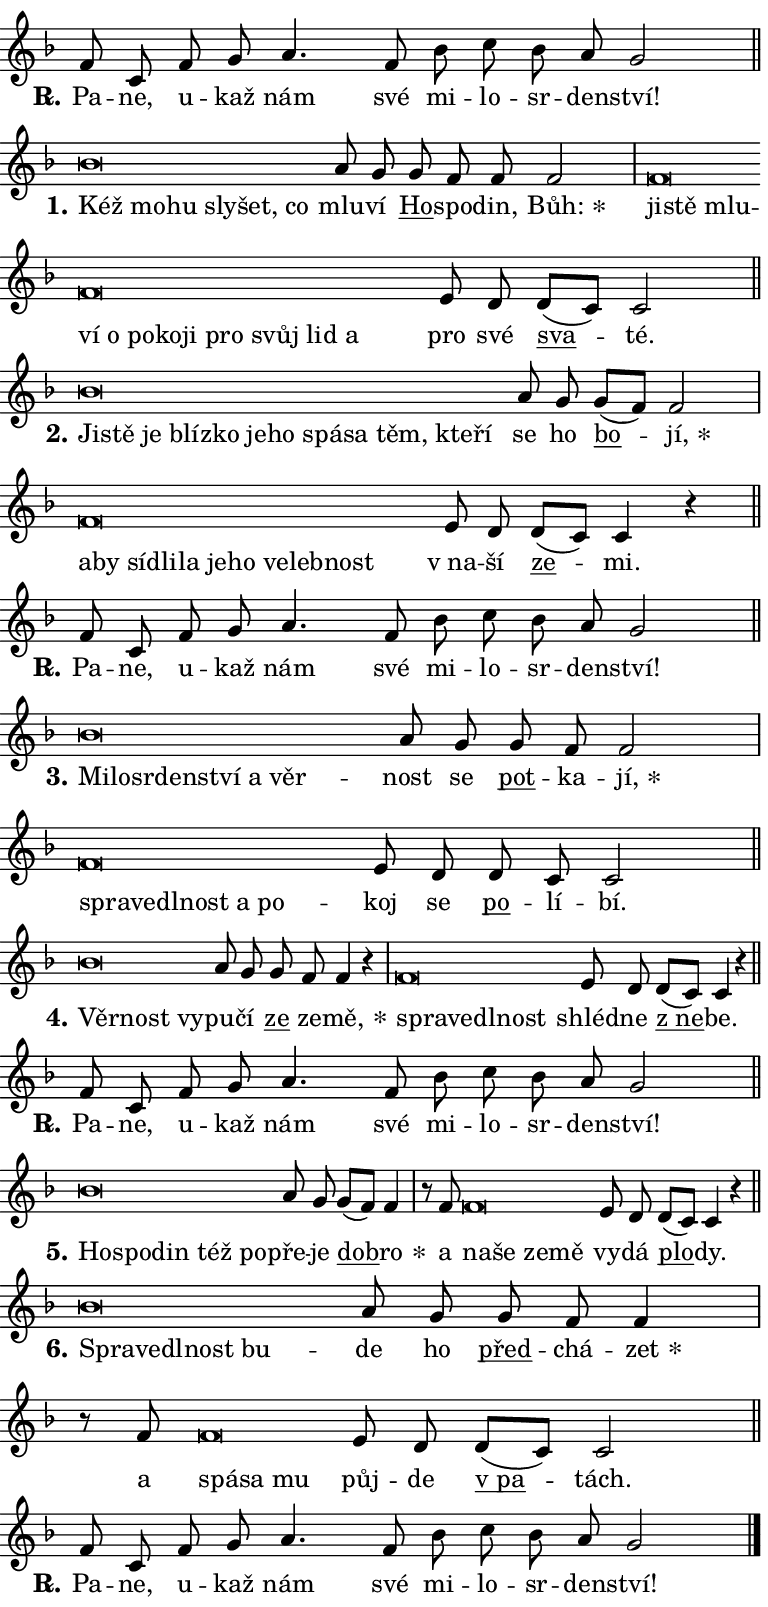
\version "2.24.0"
\header { tagline = "" }
\paper {
  indent = 0\cm
  top-margin = 0\cm
  right-margin = 0.13\cm % to fit lyric hyphens
  bottom-margin = 0\cm
  left-margin = 0\cm
  paper-width = 13\cm
  page-breaking = #ly:one-page-breaking
  system-system-spacing.basic-distance = #11
  score-system-spacing.basic-distance = #11
  ragged-last = ##f
}


%% Author: Thomas Morley
%% https://lists.gnu.org/archive/html/lilypond-user/2020-05/msg00002.html
#(define (line-position grob)
"Returns position of @var[grob} in current system:
   @code{'start}, if at first time-step
   @code{'end}, if at last time-step
   @code{'middle} otherwise
"
  (let* ((col (ly:item-get-column grob))
         (ln (ly:grob-object col 'left-neighbor))
         (rn (ly:grob-object col 'right-neighbor))
         (col-to-check-left (if (ly:grob? ln) ln col))
         (col-to-check-right (if (ly:grob? rn) rn col))
         (break-dir-left
           (and
             (ly:grob-property col-to-check-left 'non-musical #f)
             (ly:item-break-dir col-to-check-left)))
         (break-dir-right
           (and
             (ly:grob-property col-to-check-right 'non-musical #f)
             (ly:item-break-dir col-to-check-right))))
        (cond ((eqv? 1 break-dir-left) 'start)
              ((eqv? -1 break-dir-right) 'end)
              (else 'middle))))

#(define (tranparent-at-line-position vctor)
  (lambda (grob)
  "Relying on @code{line-position} select the relevant enry from @var{vctor}.
Used to determine transparency,"
    (case (line-position grob)
      ((end) (not (vector-ref vctor 0)))
      ((middle) (not (vector-ref vctor 1)))
      ((start) (not (vector-ref vctor 2))))))

noteHeadBreakVisibility =
#(define-music-function (break-visibility)(vector?)
"Makes @code{NoteHead}s transparent relying on @var{break-visibility}"
#{
  \override NoteHead.transparent =
    #(tranparent-at-line-position break-visibility)
#})

#(define delete-ledgers-for-transparent-note-heads
  (lambda (grob)
    "Reads whether a @code{NoteHead} is transparent.
If so this @code{NoteHead} is removed from @code{'note-heads} from
@var{grob}, which is supposed to be @code{LedgerLineSpanner}.
As a result ledgers are not printed for this @code{NoteHead}"
    (let* ((nhds-array (ly:grob-object grob 'note-heads))
           (nhds-list
             (if (ly:grob-array? nhds-array)
                 (ly:grob-array->list nhds-array)
                 '()))
           ;; Relies on the transparent-property being done before
           ;; Staff.LedgerLineSpanner.after-line-breaking is executed.
           ;; This is fragile ...
           (to-keep
             (remove
               (lambda (nhd)
                 (ly:grob-property nhd 'transparent #f))
               nhds-list)))
      ;; TODO find a better method to iterate over grob-arrays, similiar
      ;; to filter/remove etc for lists
      ;; For now rebuilt from scratch
      (set! (ly:grob-object grob 'note-heads)  '())
      (for-each
        (lambda (nhd)
          (ly:pointer-group-interface::add-grob grob 'note-heads nhd))
        to-keep))))

squashNotes = {
  \override NoteHead.X-extent = #'(-0.2 . 0.2)
  \override NoteHead.Y-extent = #'(-0.75 . 0)
  \override NoteHead.stencil =
    #(lambda (grob)
       (let ((pos (ly:grob-property grob 'staff-position)))
         (begin
           (if (< pos -7) (display "ERROR: Lower brevis then expected\n") (display ""))
           (if (<= pos -6) ly:text-interface::print ly:note-head::print))))
}
unSquashNotes = {
  \revert NoteHead.X-extent
  \revert NoteHead.Y-extent
  \revert NoteHead.stencil
}

hideNotes = \noteHeadBreakVisibility #begin-of-line-visible
unHideNotes = \noteHeadBreakVisibility #all-visible

% work-around for resetting accidentals
% https://lilypond.org/doc/v2.23/Documentation/notation/displaying-rhythms#unmetered-music
cadenzaMeasure = {
  \cadenzaOff
  \partial 1024 s1024
  \cadenzaOn
}

#(define-markup-command (accent layout props text) (markup?)
  "Underline accented syllable"
  (interpret-markup layout props
    #{\markup \override #'(offset . 4.3) \underline { #text }#}))

responsum = \markup \concat {
  "R" \hspace #-1.05 \path #0.1 #'((moveto 0 0.07) (lineto 0.9 0.8)) \hspace #0.05 "."
}

spaceSize = #0.6828661417322834 % exact space size for TeX Gyre Schola

\layout {
  \context {
    \Staff
    \remove "Time_signature_engraver"
    \override LedgerLineSpanner.after-line-breaking = #delete-ledgers-for-transparent-note-heads
  }
  \context {
    \Lyrics {
      \override LyricSpace.minimum-distance = \spaceSize
      \override LyricText.font-name = #"TeX Gyre Schola"
      \override LyricText.font-size = 1
      \override StanzaNumber.font-name = #"TeX Gyre Schola Bold"
      \override StanzaNumber.font-size = 1
    }
  }
  \context {
    \Score 
    \override NoteHead.text =
      #(lambda (grob) 
        (let ((pos (ly:grob-property grob 'staff-position)))
          #{\markup {
            \combine
              \halign #-0.55 \raise #(if (= pos -6) 0 0.5) \override #'(thickness . 2) \draw-line #'(3.2 . 0)
              \musicglyph "noteheads.sM1"
          }#}))
  }
}

% magnetic-lyrics.ily
%
%   written by
%     Jean Abou Samra <jean@abou-samra.fr>
%     Werner Lemberg <wl@gnu.org>
%
%   adapted by
%     Jiri Hon <jiri.hon@gmail.com>
%
% Version 2022-Apr-15

% https://www.mail-archive.com/lilypond-user@gnu.org/msg149350.html

#(define (Left_hyphen_pointer_engraver context)
   "Collect syllable-hyphen-syllable occurrences in lyrics and store
them in properties.  This engraver only looks to the left.  For
example, if the lyrics input is @code{foo -- bar}, it does the
following.

@itemize @bullet
@item
Set the @code{text} property of the @code{LyricHyphen} grob between
@q{foo} and @q{bar} to @code{foo}.

@item
Set the @code{left-hyphen} property of the @code{LyricText} grob with
text @q{foo} to the @code{LyricHyphen} grob between @q{foo} and
@q{bar}.
@end itemize

Use this auxiliary engraver in combination with the
@code{lyric-@/text::@/apply-@/magnetic-@/offset!} hook."
   (let ((hyphen #f)
         (text #f))
     (make-engraver
      (acknowledgers
       ((lyric-syllable-interface engraver grob source-engraver)
        (set! text grob)))
      (end-acknowledgers
       ((lyric-hyphen-interface engraver grob source-engraver)
        ;(when (not (grob::has-interface grob 'lyric-space-interface))
          (set! hyphen grob)));)
      ((stop-translation-timestep engraver)
       (when (and text hyphen)
         (ly:grob-set-object! text 'left-hyphen hyphen))
       (set! text #f)
       (set! hyphen #f)))))

#(define (lyric-text::apply-magnetic-offset! grob)
   "If the space between two syllables is less than the value in
property @code{LyricText@/.details@/.squash-threshold}, move the right
syllable to the left so that it gets concatenated with the left
syllable.

Use this function as a hook for
@code{LyricText@/.after-@/line-@/breaking} if the
@code{Left_@/hyphen_@/pointer_@/engraver} is active."
   (let ((hyphen (ly:grob-object grob 'left-hyphen #f)))
     (when hyphen
       (let ((left-text (ly:spanner-bound hyphen LEFT)))
         (when (grob::has-interface left-text 'lyric-syllable-interface)
           (let* ((common (ly:grob-common-refpoint grob left-text X))
                  (this-x-ext (ly:grob-extent grob common X))
                  (left-x-ext
                   (begin
                     ;; Trigger magnetism for left-text.
                     (ly:grob-property left-text 'after-line-breaking)
                     (ly:grob-extent left-text common X)))
                  ;; `delta` is the gap width between two syllables.
                  (delta (- (interval-start this-x-ext)
                            (interval-end left-x-ext)))
                  (details (ly:grob-property grob 'details))
                  (threshold (assoc-get 'squash-threshold details 0.2)))
             (when (< delta threshold)
               (let* (;; We have to manipulate the input text so that
                      ;; ligatures crossing syllable boundaries are not
                      ;; disabled.  For languages based on the Latin
                      ;; script this is essentially a beautification.
                      ;; However, for non-Western scripts it can be a
                      ;; necessity.
                      (lt (ly:grob-property left-text 'text))
                      (rt (ly:grob-property grob 'text))
                      (is-space (grob::has-interface hyphen 'lyric-space-interface))
                      (space (if is-space " " ""))
                      (extra-delta (if is-space spaceSize 0))
                      ;; Append new syllable.
                      (ltrt-space (if (and (string? lt) (string? rt))
                                (string-append lt space rt)
                                (make-concat-markup (list lt space rt))))
                      ;; Right-align `ltrt` to the right side.
                      (ltrt-space-markup (grob-interpret-markup
                               grob
                               (make-translate-markup
                                (cons (interval-length this-x-ext) 0)
                                (make-right-align-markup ltrt-space)))))
                 (begin
                   ;; Don't print `left-text`.
                   (ly:grob-set-property! left-text 'stencil #f)
                   ;; Set text and stencil (which holds all collected
                   ;; syllables so far) and shift it to the left.
                   (ly:grob-set-property! grob 'text ltrt-space)
                   (ly:grob-set-property! grob 'stencil ltrt-space-markup)
                   (ly:grob-translate-axis! grob (- (- delta extra-delta)) X))))))))))


#(define (lyric-hyphen::displace-bounds-first grob)
   ;; Make very sure this callback isn't triggered too early.
   (let ((left (ly:spanner-bound grob LEFT))
         (right (ly:spanner-bound grob RIGHT)))
     (ly:grob-property left 'after-line-breaking)
     (ly:grob-property right 'after-line-breaking)
     (ly:lyric-hyphen::print grob)))

squashThreshold = #0.4

\layout {
  \context {
    \Lyrics
    \consists #Left_hyphen_pointer_engraver
    \override LyricText.after-line-breaking =
      #lyric-text::apply-magnetic-offset!
    \override LyricHyphen.stencil = #lyric-hyphen::displace-bounds-first
    \override LyricText.details.squash-threshold = \squashThreshold
    \override LyricHyphen.minimum-distance = 0
    \override LyricHyphen.minimum-length = \squashThreshold
  }
}

squashText = \override LyricText.details.squash-threshold = 9999
unSquashText = \override LyricText.details.squash-threshold = \squashThreshold

leftText = \override LyricText.self-alignment-X = #LEFT
unLeftText = \revert LyricText.self-alignment-X

starOffset = #(lambda (grob) 
                (let ((x_offset (ly:self-alignment-interface::aligned-on-x-parent grob)))
                  (if (= x_offset 0) 0 (+ x_offset 1.2))))

star = #(define-music-function (syllable)(string?)
"Append star separator at the end of a syllable"
#{
  \once \override LyricText.X-offset = #starOffset
  \lyricmode { \markup {
    #syllable
    \override #'((font-name . "TeX Gyre Schola Bold")) \hspace #0.2 \lower #0.65 \larger "*"
  } }
#})

starAccent = #(define-music-function (syllable)(string?)
"Append star separator at the end of a syllable and make accent"
#{
  \once \override LyricText.X-offset = #starOffset
  \lyricmode { \markup {
    \accent #syllable
    \override #'((font-name . "TeX Gyre Schola Bold")) \hspace #0.2 \lower #0.65 \larger "*"
  } }
#})

breath = #(define-music-function (syllable)(string?)
"Append breathing indicator at the end of a syllable"
#{
  \lyricmode { \markup { #syllable "+" } }
#})

optionalBreath = #(define-music-function (syllable)(string?)
"Append optional breathing indicator at the end of a syllable"
#{
  \lyricmode { \markup { #syllable "(+)" } }
#})


\score {
    <<
        \new Voice = "melody" { \cadenzaOn \key f \major \relative { f'8 c f g a4. f8 \bar "" bes c bes a g2 \cadenzaMeasure \bar "||" \break } }
        \new Lyrics \lyricsto "melody" { \lyricmode { \set stanza = \responsum
Pa -- ne, u -- kaž nám své mi -- lo -- sr -- den -- ství! } }
    >>
    \layout {}
}

\score {
    <<
        \new Voice = "melody" { \cadenzaOn \key f \major \relative { \squashNotes bes'\breve*1/16 \hideNotes \breve*1/16 \bar "" \breve*1/16 \bar "" \breve*1/16 \bar "" \breve*1/16 \breve*1/16 \bar "" \unHideNotes \unSquashNotes a8 g \bar "" g f f f2 \cadenzaMeasure \bar "|" \squashNotes f\breve*1/16 \hideNotes \breve*1/16 \bar "" \breve*1/16 \bar "" \breve*1/16 \bar "" \breve*1/16 \bar "" \breve*1/16 \bar "" \breve*1/16 \bar "" \breve*1/16 \bar "" \breve*1/16 \bar "" \breve*1/16 \bar "" \breve*1/16 \breve*1/16 \bar "" \unHideNotes \unSquashNotes e8 d \bar "" d[( c)] c2 \cadenzaMeasure \bar "||" \break } }
        \new Lyrics \lyricsto "melody" { \lyricmode { \set stanza = "1."
\leftText Kéž \squashText mo -- hu sly -- šet, co \unLeftText \unSquashText mlu -- ví \markup \accent Ho -- spo -- din, \star Bůh: \leftText ji -- \squashText stě mlu -- ví o po -- ko -- ji pro svůj lid a \unLeftText \unSquashText pro své \markup \accent sva -- té. } }
    >>
    \layout {}
}

\score {
    <<
        \new Voice = "melody" { \cadenzaOn \key f \major \relative { \squashNotes bes'\breve*1/16 \hideNotes \breve*1/16 \bar "" \breve*1/16 \bar "" \breve*1/16 \bar "" \breve*1/16 \bar "" \breve*1/16 \bar "" \breve*1/16 \bar "" \breve*1/16 \bar "" \breve*1/16 \bar "" \breve*1/16 \bar "" \breve*1/16 \breve*1/16 \bar "" \unHideNotes \unSquashNotes a8 g \bar "" g[( f)] f2 \cadenzaMeasure \bar "|" \squashNotes f\breve*1/16 \hideNotes \breve*1/16 \bar "" \breve*1/16 \bar "" \breve*1/16 \bar "" \breve*1/16 \bar "" \breve*1/16 \bar "" \breve*1/16 \bar "" \breve*1/16 \bar "" \breve*1/16 \breve*1/16 \bar "" \unHideNotes \unSquashNotes e8 d \bar "" d[( c)] c4 r \cadenzaMeasure \bar "||" \break } }
        \new Lyrics \lyricsto "melody" { \lyricmode { \set stanza = "2."
\leftText Ji -- \squashText stě je blíz -- ko je -- ho spá -- sa těm, kte -- ří \unLeftText \unSquashText se ho \markup \accent bo -- \star jí, \leftText a -- \squashText by sí -- dli -- la je -- ho ve -- leb -- nost \unLeftText \unSquashText "v na" -- ší \markup \accent ze -- mi. } }
    >>
    \layout {}
}

\score {
    <<
        \new Voice = "melody" { \cadenzaOn \key f \major \relative { f'8 c f g a4. f8 \bar "" bes c bes a g2 \cadenzaMeasure \bar "||" \break } }
        \new Lyrics \lyricsto "melody" { \lyricmode { \set stanza = \responsum
Pa -- ne, u -- kaž nám své mi -- lo -- sr -- den -- ství! } }
    >>
    \layout {}
}

\score {
    <<
        \new Voice = "melody" { \cadenzaOn \key f \major \relative { \squashNotes bes'\breve*1/16 \hideNotes \breve*1/16 \bar "" \breve*1/16 \bar "" \breve*1/16 \bar "" \breve*1/16 \bar "" \breve*1/16 \breve*1/16 \bar "" \unHideNotes \unSquashNotes a8 g \bar "" g f f2 \cadenzaMeasure \bar "|" \squashNotes f\breve*1/16 \hideNotes \breve*1/16 \bar "" \breve*1/16 \bar "" \breve*1/16 \bar "" \breve*1/16 \breve*1/16 \bar "" \unHideNotes \unSquashNotes e8 d \bar "" d c c2 \cadenzaMeasure \bar "||" \break } }
        \new Lyrics \lyricsto "melody" { \lyricmode { \set stanza = "3."
\leftText Mi -- \squashText lo -- sr -- den -- ství a věr -- \unLeftText \unSquashText nost se \markup \accent pot -- ka -- \star jí, \leftText spra -- \squashText ve -- dl -- nost a po -- \unLeftText \unSquashText koj se \markup \accent po -- lí -- bí. } }
    >>
    \layout {}
}

\score {
    <<
        \new Voice = "melody" { \cadenzaOn \key f \major \relative { \squashNotes bes'\breve*1/16 \hideNotes \breve*1/16 \breve*1/16 \bar "" \unHideNotes \unSquashNotes a8 g \bar "" g f f4 r \cadenzaMeasure \bar "|" \squashNotes f\breve*1/16 \hideNotes \breve*1/16 \bar "" \breve*1/16 \breve*1/16 \bar "" \unHideNotes \unSquashNotes e8 d \bar "" d[( c)] c4 r \cadenzaMeasure \bar "||" \break } }
        \new Lyrics \lyricsto "melody" { \lyricmode { \set stanza = "4."
\leftText Věr -- \squashText nost vy -- \unLeftText \unSquashText pu -- čí \markup \accent ze ze -- \star mě, \leftText spra -- \squashText ve -- dl -- nost \unLeftText \unSquashText shléd -- ne \markup \accent "z ne" -- be. } }
    >>
    \layout {}
}

\score {
    <<
        \new Voice = "melody" { \cadenzaOn \key f \major \relative { f'8 c f g a4. f8 \bar "" bes c bes a g2 \cadenzaMeasure \bar "||" \break } }
        \new Lyrics \lyricsto "melody" { \lyricmode { \set stanza = \responsum
Pa -- ne, u -- kaž nám své mi -- lo -- sr -- den -- ství! } }
    >>
    \layout {}
}

\score {
    <<
        \new Voice = "melody" { \cadenzaOn \key f \major \relative { \squashNotes bes'\breve*1/16 \hideNotes \breve*1/16 \bar "" \breve*1/16 \bar "" \breve*1/16 \breve*1/16 \bar "" \unHideNotes \unSquashNotes a8 g \bar "" g[( f)] f4 \cadenzaMeasure \bar "|" r8 f8 \squashNotes f\breve*1/16 \hideNotes \breve*1/16 \bar "" \breve*1/16 \breve*1/16 \bar "" \unHideNotes \unSquashNotes e8 d \bar "" d[( c)] c4 r \cadenzaMeasure \bar "||" \break } }
        \new Lyrics \lyricsto "melody" { \lyricmode { \set stanza = "5."
\leftText Ho -- \squashText spo -- din též po -- \unLeftText \unSquashText pře -- je \markup \accent dob -- \star ro a \leftText na -- \squashText še ze -- mě \unLeftText \unSquashText vy -- dá \markup \accent plo -- dy. } }
    >>
    \layout {}
}

\score {
    <<
        \new Voice = "melody" { \cadenzaOn \key f \major \relative { \squashNotes bes'\breve*1/16 \hideNotes \breve*1/16 \bar "" \breve*1/16 \bar "" \breve*1/16 \breve*1/16 \bar "" \unHideNotes \unSquashNotes a8 g \bar "" g f f4 \cadenzaMeasure \bar "|" r8 f8 \squashNotes f\breve*1/16 \hideNotes \breve*1/16 \breve*1/16 \bar "" \unHideNotes \unSquashNotes e8 d \bar "" d[( c)] c2 \cadenzaMeasure \bar "||" \break } }
        \new Lyrics \lyricsto "melody" { \lyricmode { \set stanza = "6."
\leftText Spra -- \squashText ve -- dl -- nost bu -- \unLeftText \unSquashText de ho \markup \accent před -- chá -- \star zet a \leftText spá -- \squashText sa mu \unLeftText \unSquashText půj -- de \markup \accent "v pa" -- tách. } }
    >>
    \layout {}
}

\score {
    <<
        \new Voice = "melody" { \cadenzaOn \key f \major \relative { f'8 c f g a4. f8 \bar "" bes c bes a g2 \cadenzaMeasure \bar "||" \break } \bar "|." }
        \new Lyrics \lyricsto "melody" { \lyricmode { \set stanza = \responsum
Pa -- ne, u -- kaž nám své mi -- lo -- sr -- den -- ství! } }
    >>
    \layout {}
}
